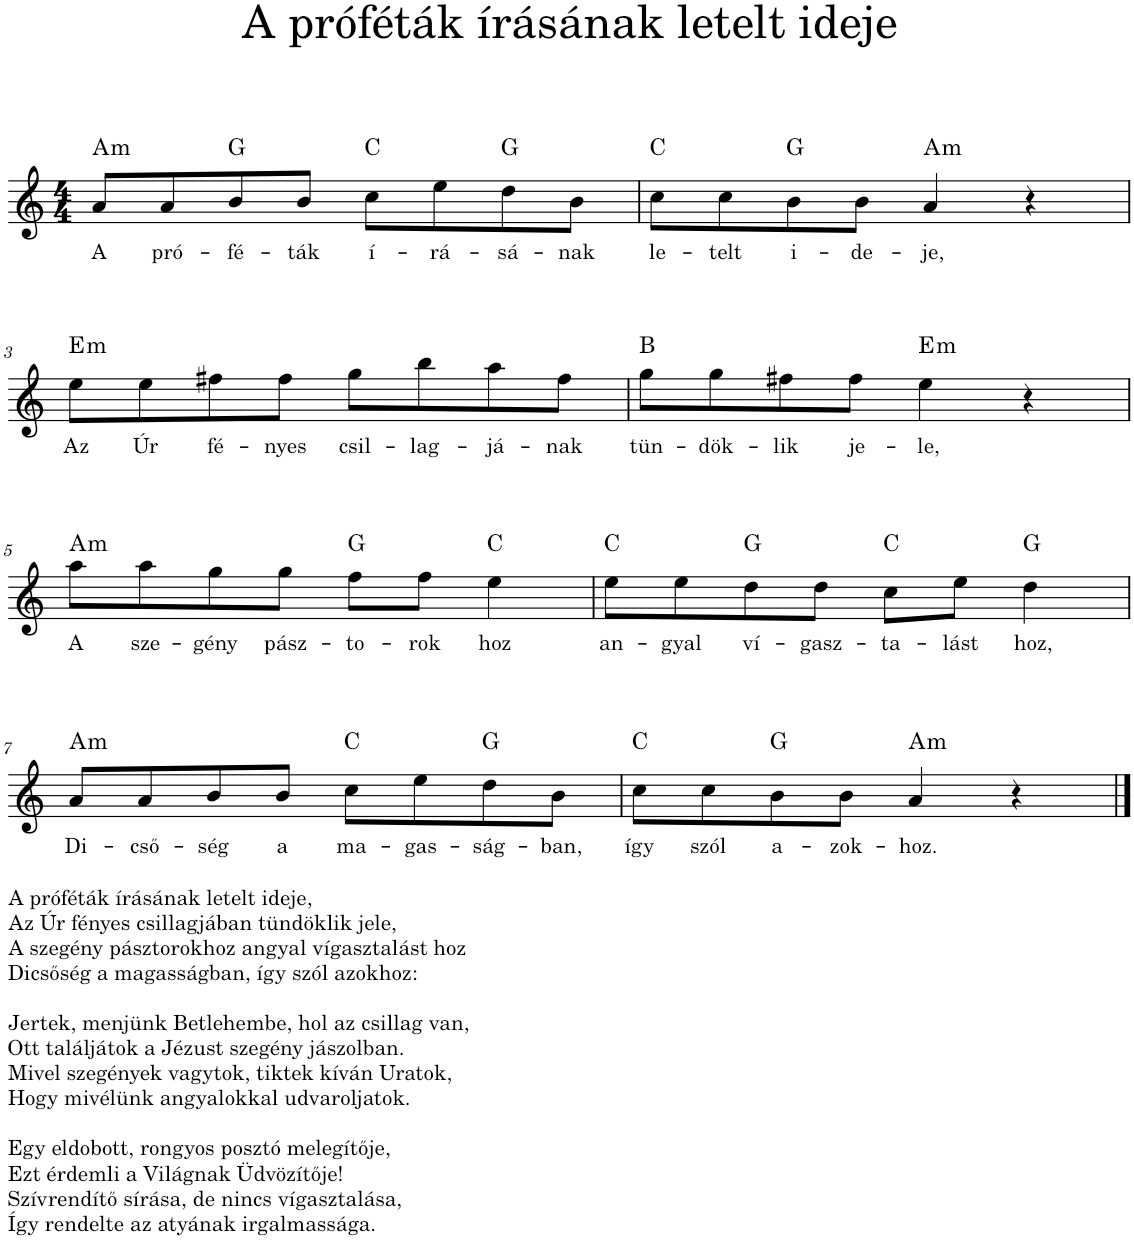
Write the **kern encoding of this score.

**kern	**text	**harte
*part1	*part1	*part1
*staff1	*staff1	*
*I"Piano	*	*
*I'Pno.	*	*
*clefG2	*	*
*k[]	*	*
*M4/4	*	*
=1	=1	=1
!	!LO:LY:b	!LO:H:kt=m
8a/L	A	A:min
!	!LO:LY:b	!
8a/	pró-	.
!	!LO:LY:b	!
8b/	-fé-	G:maj
!	!LO:LY:b	!
8b/J	-ták	.
!	!LO:LY:b	!
8cc\L	í-	C:maj
!	!LO:LY:b	!
8ee\	-rá-	.
!	!LO:LY:b	!
8dd\	-sá-	G:maj
!	!LO:LY:b	!
8b\J	-nak	.
=2	=2	=2
!	!LO:LY:b	!
8cc\L	le-	C:maj
!	!LO:LY:b	!
8cc\	-telt	.
!	!LO:LY:b	!
8b\	i-	G:maj
!	!LO:LY:b	!
8b\J	-de-	.
!	!LO:LY:b	!LO:H:kt=m
4a/	-je,	A:min
4r	.	.
!!LO:LB:g=z
=3	=3	=3
!	!LO:LY:b	!LO:H:kt=m
8ee\L	Az	E:min
!	!LO:LY:b	!
8ee\	Úr	.
!	!LO:LY:b	!
8ff#X\	fé-	.
!	!LO:LY:b	!
8ff#\J	-nyes	.
!	!LO:LY:b	!
8gg\L	csil-	.
!	!LO:LY:b	!
8bb\	-lag-	.
!	!LO:LY:b	!
8aa\	-já-	.
!	!LO:LY:b	!
8ff#\J	-nak	.
=4	=4	=4
!	!LO:LY:b	!
8gg\L	tün-	B:maj
!	!LO:LY:b	!
8gg\	-dök-	.
!	!LO:LY:b	!
8ff#X\	-lik	.
!	!LO:LY:b	!
8ff#\J	je-	.
!	!LO:LY:b	!LO:H:kt=m
4ee\	-le,	E:min
4r	.	.
!!LO:LB:g=z
=5	=5	=5
!	!LO:LY:b	!LO:H:kt=m
8aa\L	A	A:min
!	!LO:LY:b	!
8aa\	sze-	.
!	!LO:LY:b	!
8gg\	-gény	.
!	!LO:LY:b	!
8gg\J	pász-	.
!	!LO:LY:b	!
8ff\L	-to-	G:maj
!	!LO:LY:b	!
8ff\J	-rok	.
!	!LO:LY:b	!
4ee\	hoz	C:maj
=6	=6	=6
!	!LO:LY:b	!
8ee\L	an-	C:maj
!	!LO:LY:b	!
8ee\	-gyal	.
!	!LO:LY:b	!
8dd\	ví-	G:maj
!	!LO:LY:b	!
8dd\J	-gasz-	.
!	!LO:LY:b	!
8cc\L	-ta-	C:maj
!	!LO:LY:b	!
8ee\J	-lást	.
!	!LO:LY:b	!
4dd\	hoz,	G:maj
!!LO:LB:g=z
=7	=7	=7
!LO:TX:b:t=A próféták írásának letelt ideje,	!	!
!LO:TX:b:t=Az Úr fényes csillagjában tündöklik jele,	!	!
!LO:TX:b:t=A szegény pásztorokhoz angyal vígasztalást hoz	!	!
!LO:TX:b:t=Dicsőség a magasságban, így szól azokhoz&colon;	!	!
!LO:TX:b:t=Jertek, menjünk Betlehembe, hol az csillag van,	!	!
!LO:TX:b:t=Ott találjátok a Jézust szegény jászolban.	!	!
!LO:TX:b:t=Mivel szegények vagytok, tiktek kíván Uratok,	!	!
!LO:TX:b:t=Hogy mivélünk angyalokkal udvaroljatok.	!	!
!LO:TX:b:t=Egy eldobott, rongyos posztó melegítője,	!	!
!LO:TX:b:t=Ezt érdemli a Világnak Üdvözítője!	!	!
!LO:TX:b:t=Szívrendítő sírása, de nincs vígasztalása,	!	!
!LO:TX:b:t=Így rendelte az atyának irgalmassága.	!	!
!	!LO:LY:b	!LO:H:kt=m
8a/L	Di-	A:min
!	!LO:LY:b	!
8a/	-cső-	.
!	!LO:LY:b	!
8b/	-ség	.
!	!LO:LY:b	!
8b/J	a	.
!	!LO:LY:b	!
8cc\L	ma-	C:maj
!	!LO:LY:b	!
8ee\	-gas-	.
!	!LO:LY:b	!
8dd\	-ság-	G:maj
!	!LO:LY:b	!
8b\J	-ban,	.
=8	=8	=8
!	!LO:LY:b	!
8cc\L	így	C:maj
!	!LO:LY:b	!
8cc\	szól	.
!	!LO:LY:b	!
8b\	a-	G:maj
!	!LO:LY:b	!
8b\J	-zok-	.
!	!LO:LY:b	!LO:H:kt=m
4a/	-hoz.	A:min
4r	.	.
==	==	==
*-	*-	*-
